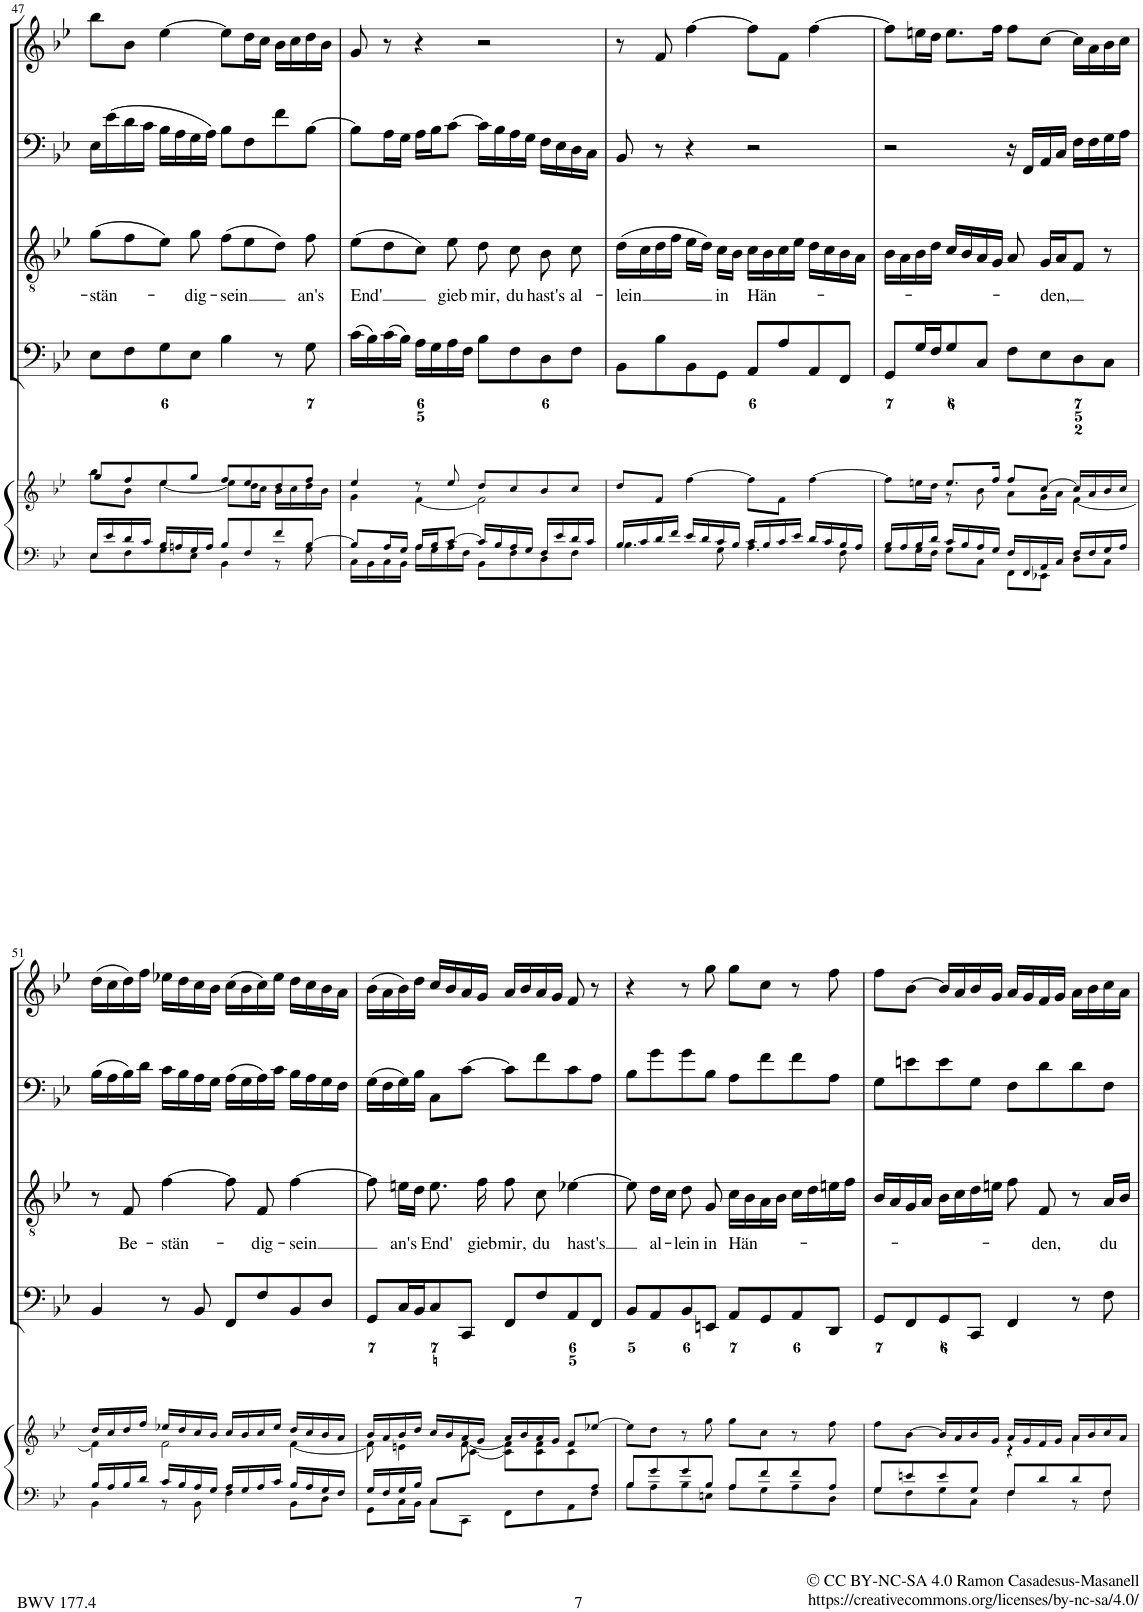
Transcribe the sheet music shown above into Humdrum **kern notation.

**kern	**kern	**kern	**kern	**text	**kern	**kern
*part5	*part5	*part4	*part3	*part3	*part2	*part1
*staff6	*staff5	*staff4	*staff3	*staff3	*staff2	*staff1
*I"Piano reduction	*	*I"Continuo	*I"Tenore	*	*I"Fagotto obligato	*I"Violino concertante
*I'Pno	*	*	*	*	*	*I'Vln
!!LO:PB:g=z
*clefF4	*clefG2	*clefF4	*clefGv2	*	*clefF4	*clefG2
*k[b-e-]	*k[b-e-]	*k[b-e-]	*k[b-e-]	*	*k[b-e-]	*k[b-e-]
*M4/4	*M4/4	*M4/4	*M4/4	*	*M4/4	*M4/4
*met(c)	*met(c)	*met(c)	*met(c)	*	*met(c)	*met(c)
=47	=47	=47	=47	=47	=47	=47
*^	*^	*	*	*	*	*
!	!	!	!	!	!	!LO:LY:b	!	!
16E-/LL	8E-\L	8gg/L	8bb-\L	8E-\L	(8g\L	-stän-	16E-\LL	8bb-\L
16e-/	.	.	.	.	.	.	(16e-\	.
16d/	8F\	8ff/	8b-\J	8F\	8f\	.	16d\	8b-\J
16c/JJ	.	.	.	.	.	.	16c\JJ	.
16B-/LL	8G\	8ee-/	[4ee-\	8G\	8e-\J)	.	16B-\LL	[4ee-\
16An/	.	.	.	.	.	.	16A\	.
!	!	!	!	!	!	!LO:LY:b	!	!
16G/	8E-\J	8gg/J	.	8E-\J	8g\	-dig-	16G\	.
16A/JJ	.	.	.	.	.	.	16A\JJ)	.
!	!	!	!	!	!	!LO:LY:b	!	!
8B-/L	4BB-\	8ff/L	8ee-\L]	4B-\	(8f\L	-sein	8B-\L	8ee-\L]
8F/	.	8ee-/	16dd\L	.	8e-\	.	8F\	16dd\L
.	.	.	16cc\JJ	.	.	.	.	16cc\JJ
8f/	8r	8dd/	16b-\LL	8r	8d\J)	.	8f\	16b-\LL
.	.	.	16cc\	.	.	.	.	16cc\
!	!	!	!	!	!	!LO:LY:b	!	!
[8B-/J	8G\	8ff/J	16dd\	8G\	8f\	an's	[8B-\J	16dd\
.	.	.	16b-\JJ	.	.	.	.	16b-\JJ
=48	=48	=48	=48	=48	=48	=48	=48	=48
!	!	!	!	!	!	!LO:LY:b	!	!
8B-/L]	16C\LL	4ee-/	4g\	(16c\LL	(8e-\L	End'	8B-\L]	8g/
.	16BB-\	.	.	16B-\)	.	.	.	.
16A/L	16C\	.	.	(16c\	8d\	.	16A\L	8r
16G/JJ	16BB-\JJ	.	.	16B-\JJ)	.	.	16G\JJ	.
16A/LL	16A\LL	8r	[4f\	16A\LL	8c\J)	.	16A\LL	4r
16B-/J	16G\	.	.	16G\	.	.	16B-\J	.
!	!	!	!	!	!	!LO:LY:b	!	!
[8c/J	16A\	8ee-/	.	16A\	8e-\	gieb	[8c\J	.
.	16F\JJ	.	.	16F\JJ	.	.	.	.
!	!	!	!	!	!	!LO:LY:b	!	!
16c/LL]	8BB-\L	8dd/L	2f\]	8B-\L	8d\	mir,	16c\LL]	2r
16B-/	.	.	.	.	.	.	16B-\	.
!	!	!	!	!	!	!LO:LY:b	!	!
16A/	8F\	8cc/	.	8F\	8c\	du	16A\	.
16G/JJ	.	.	.	.	.	.	16G\JJ	.
!	!	!	!	!	!	!LO:LY:b	!	!
16F/LL	8D\	8b-/	.	8D\	8B-\	hast's	16F\LL	.
16e-/	.	.	.	.	.	.	16E-\	.
!	!	!	!	!	!	!LO:LY:b	!	!
16d/	8F\J	8cc/J	.	8F\J	8c\	al-	16D\	.
16c/JJ	.	.	.	.	.	.	16C\JJ	.
*	*	*v	*v	*	*	*	*	*
=49	=49	=49	=49	=49	=49	=49	=49
!	!	!	!	!	!LO:LY:b	!	!
16B-/LL	4.B-\	8dd/L	8BB-\L	(16d\LL	-lein	8BB-/	8r
16c/	.	.	.	16c\	.	.	.
16d/	.	8f/J	8B-\	16d\	.	8r	8f/
16f/JJ	.	.	.	16f\JJ	.	.	.
16e-/LL	.	[4ff\	8BB-\	16e-\LL	.	4r	[4ff\
16d/	.	.	.	16d\JJ)	.	.	.
!	!	!	!	!	!LO:LY:b	!	!
16c/	8G\	.	8GG\J	16c\LL	in	.	.
16B-/JJ	.	.	.	16B-\JJ	.	.	.
!	!	!	!	!	!LO:LY:b	!	!
16c/LL	4.A\	8ff\L]	8AA/L	16c\LL	Hän-	2r	8ff\L]
16B-/	.	.	.	16B-\	.	.	.
16c/	.	8f\J	8A/	16c\	.	.	8f\J
16e-/JJ	.	.	.	16e-\JJ	.	.	.
16d/LL	.	[>4ff\	8AA/	16d\LL	.	.	[4ff\
16c/	.	.	.	16c\	.	.	.
16B-/	8F\	.	8FF/J	16B-\	.	.	.
16A/JJ	.	.	.	16A\JJ	.	.	.
=50	=50	=50	=50	=50	=50	=50	=50
*	*	*^	*	*	*	*	*
16B-/LL	8G\L	8ff\L]	4ryy	8GG/L	16B-\LL	.	2r	8ff\L]
16A/	.	.	.	.	16A\	.	.	.
16B-/	16G\L	16een\L	.	16G/L	16B-\	.	.	16een\L
16d/JJ	16F\JJ	16dd\JJ	.	16F/J	16d\JJ	.	.	16dd\JJ
16c/LL	8G\L	8.ee/L	8r	8G/	16c/LL	.	.	8.ee\L
16B-/	.	.	.	.	16B-/	.	.	.
16A/	8C\J	.	8b-\	8C/J	16A/	.	.	.
16G/JJ	.	16ff/Jk	.	.	16G/JJ	.	.	16ff\Jk
16F/LL	8FF\L	8ff/L	8a\L	8F\L	8A/	.	16r	8ff\L
16FF/	.	.	.	.	.	.	16FF/LL	.
!	!	!	!	!	!	!LO:LY:b	!	!
16AA/	8EE-X\J	[8cc/J	16g\L	8E-\	16G/LL	-den,	16AA/	[8cc\J
16C/JJ	.	.	16a\JJ	.	16A/J	.	16C/JJ	.
16F/LL	8D\L	16cc/LL]	[4f\	8D\	8F/J	.	16F\LL	16cc\LL]
16F/	.	16a/	.	.	.	.	16F\	16a\
16G/	8C\J	16b-/	.	8C\J	8r	.	16G\	16b-\
16A/JJ	.	16cc/JJ	.	.	.	.	16A\JJ	16cc\JJ
!!LO:LB:g=z
=51	=51	=51	=51	=51	=51	=51	=51	=51
16B-/LL	4BB-\	16dd/LL	4f\]	4BB-/	8r	.	(16B-\LL	(16dd\LL
16A/	.	16cc/	.	.	.	.	16A\	16cc\
!	!	!	!	!	!	!LO:LY:b	!	!
16B-/	.	16dd/	.	.	8F/	Be-	16B-\)	16dd\)
16d/JJ	.	16ff/JJ	.	.	.	.	16d\JJ	16ff\JJ
!	!	!	!	!	!	!LO:LY:b	!	!
16c/LL	8r	16ee-X/LL	2f\	8r	[4f\	-stän-	16c\LL	16ee-X\LL
16B-/	.	16dd/	.	.	.	.	16B-\	16dd\
16A/	8BB-\	16cc/	.	8BB-/	.	.	16A\	16cc\
16G/JJ	.	16b-/JJ	.	.	.	.	16G\JJ	16b-\JJ
16A/LL	4F\	16cc/LL	.	8FF/L	8f\]	.	(16A\LL	(16cc\LL
16G/	.	16b-/	.	.	.	.	16G\	16b-\
!	!	!	!	!	!	!LO:LY:b	!	!
16A/	.	16cc/	.	8F/	8F/	-dig-	16A\)	16cc\)
16c/JJ	.	16ee-/JJ	.	.	.	.	16c\JJ	16ee-\JJ
!	!	!	!	!	!	!LO:LY:b	!	!
16B-/LL	8BB-\L	16dd/LL	[4f\	8BB-/	[4f\	-sein	16B-\LL	16dd\LL
16A/	.	16cc/	.	.	.	.	16A\	16cc\
16G/	8D\J	16b-/	.	8D/J	.	.	16G\	16b-\
16F/JJ	.	16a/JJ	.	.	.	.	16F\JJ	16a\JJ
=52	=52	=52	=52	=52	=52	=52	=52	=52
*	*^	*	*^	*	*	*	*	*
2..ryy	16G/LL	8GG\L	16b-/LL	8f\]	4.ryy	8GG/L	8f\]	.	(16G\LL	(16b-\LL
.	16F/	.	16a/	.	.	.	.	.	16F\	16a\
!	!	!	!	!	!	!	!	!LO:LY:b	!	!
.	16G/	16C\L	16b-/	4en\	.	16C/L	16en\LL	an's	16G\)	16b-\)
.	16B-/JJ	16BB-\JJ	16dd/JJ	.	.	16BB-/J	16d\JJ	.	16B-\JJ	16dd\JJ
!	!	!	!	!	!	!	!	!LO:LY:b	!	!
.	8C/L	8C\L	16cc/LL	.	.	8C/	8.e\	End'	8C\L	16cc/LL
.	.	.	16b-/	.	.	.	.	.	.	16b-/
.	8ryy	8CC\J	16a/	[8f\	[8c\J	8CC/J	.	.	[8c\J	16a/
!	!	!	!	!	!	!	!	!LO:LY:b	!	!
.	.	.	16g/JJ	.	.	.	16f\	gieb	.	16g/JJ
!	!	!	!	!	!	!	!	!LO:LY:b	!	!
.	2ryy	8FF\L	16a/LL	8c\] 8f\]L	2ryy	8FF/L	8f\	mir,	8c\L]	16a/LL
.	.	.	16b-/	.	.	.	.	.	.	16b-/
!	!	!	!	!	!	!	!	!LO:LY:b	!	!
.	.	8F\	16a/	8c\ 8f\	.	8F/	8c\	du	8f\	16a/
.	.	.	16g/JJ	.	.	.	.	.	.	16g/JJ
!	!	!	!	!	!	!	!	!LO:LY:b	!	!
.	.	8AA\	8f/L	8c\	.	8AA/	[4e-X\	hast's	8c\	8f/
8A/J	.	8F\J	[8ee-X/J	8ryy	.	8FF/J	.	.	8A\J	8r
*	*v	*v	*	*	*	*	*	*	*	*
*	*	*v	*v	*v	*	*	*	*	*
=53	=53	=53	=53	=53	=53	=53	=53
8B-/L	8B-\L	8ee-\L]	8BB-/L	8e-\]	.	8B-\L	4r
!	!	!	!	!	!LO:LY:b	!	!
8g/	8A\	8dd\J	8AA/	16d\LL	al-	8g\	.
.	.	.	.	16c\JJ	.	.	.
!	!	!	!	!	!LO:LY:b	!	!
8g/	8B-\	8r	8BB-/	8d\	-lein	8g\	8r
!	!	!	!	!	!LO:LY:b	!	!
8B-/J	8En\J	8gg\	8EEn/J	8G/	in	8B-\J	8gg\
!	!	!	!	!	!LO:LY:b	!	!
8A/L	8A\L	8gg\L	8AA/L	16c\LL	Hän-	8A\L	8gg\L
.	.	.	.	16B-\	.	.	.
8f/	8G\	8cc\J	8GG/	16A\	.	8f\	8cc\J
.	.	.	.	16B-\JJ	.	.	.
8f/	8A\	8r	8AA/	16c\LL	.	8f\	8r
.	.	.	.	16d\	.	.	.
8A/J	8D\J	8ff\	8DD/J	16en\	.	8A\J	8ff\
.	.	.	.	16f\JJ	.	.	.
=54	=54	=54	=54	=54	=54	=54	=54
*	*	*^	*	*	*	*	*
8G/L	8G\L	8ff\L	4ryy	8GG/L	16B-/LL	.	8G\L	8ff\L
.	.	.	.	.	16A/	.	.	.
8en/	8F\	[8b-\J	.	8FF/	16G/	.	8en\	[8b-\J
.	.	.	.	.	16A/JJ	.	.	.
8e/	8G\	16b-/LL]	4ryy	8GG/	16B-\LL	.	8e\	16b-/LL]
.	.	16a/	.	.	16c\	.	.	16a/
8G/J	8C\J	16b-/	.	8CC/J	16d\	.	8G\J	16b-/
.	.	16g/JJ	.	.	16en\JJ	.	.	16g/JJ
8F/L	4F\	16a/LL	4r	4FF/	8f\	.	8F\L	16a/LL
.	.	16g/	.	.	.	.	.	16g/
!	!	!	!	!	!	!LO:LY:b	!	!
8d/	.	16f/	.	.	8F/	-den,	8d\	16f/
.	.	16g/JJ	.	.	.	.	.	16g/JJ
8d/	8r	16a/LL	4a\	8r	8r	.	8d\	16a\LL
.	.	16b-/	.	.	.	.	.	16b-\
!	!	!	!	!	!	!LO:LY:b	!	!
8F/J	8F\	16cc/	.	8F\	16A/LL	du	8F\J	16cc\
.	.	16a/JJ	.	.	16B-/JJ	.	.	16a\JJ
*v	*v	*	*	*	*	*	*	*
*	*v	*v	*	*	*	*	*
=	=	=	=	=	=	=
*-	*-	*-	*-	*-	*-	*-
